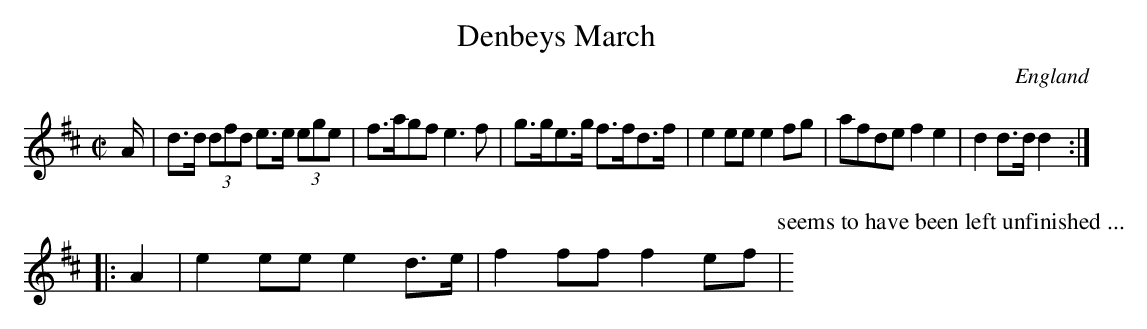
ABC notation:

X:1
T:Denbeys March
O:England
M:C|
K:D
A/2|d>d (3dfd e>e (3ege|f>agf e3f|\
g>ge>g f>fd>f|e2ee e2fg|\
afde f2e2|d2d>dd2:|
|:A2|e2ee e2d>e|f2ff f2ef|\
P:seems to have been left unfinished ...
